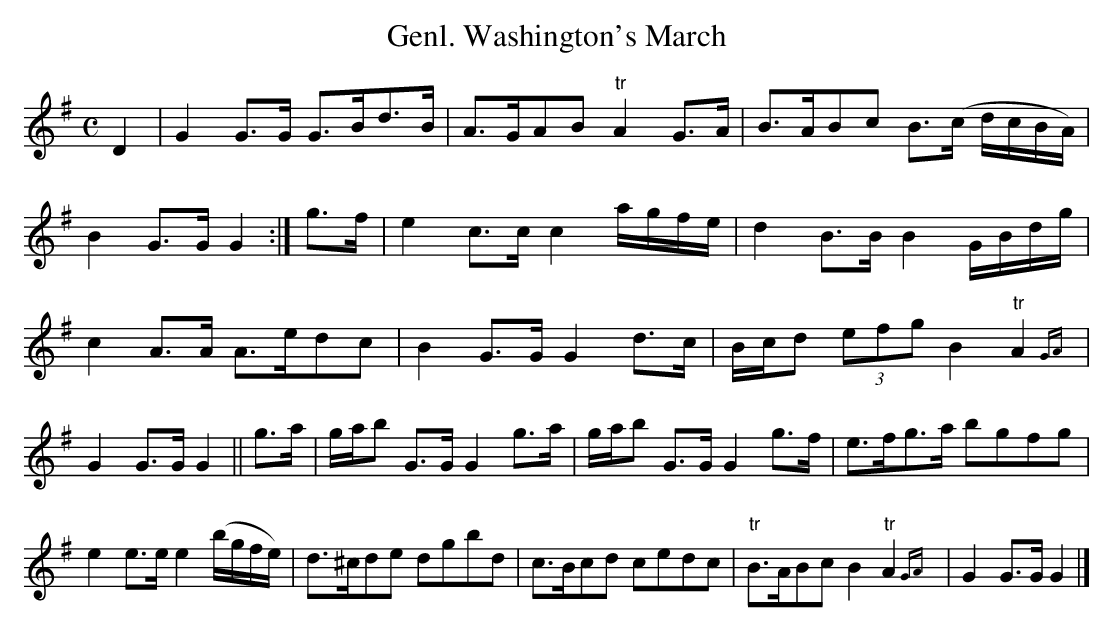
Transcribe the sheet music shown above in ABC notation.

X:1
T:Genl. Washington's March
M:C
K:G
D2|\
G2G>G G>Bd>B| A>GAB "tr"A2G>A| \
B>ABc B>(c d/c/B/A/)| B2G>G G2:|\
g>f|\
e2c>c c2a/g/f/e/| d2B>B B2G/B/d/g/| \
c2A>A A>edc| B2G>G G2d>c|\
B/c/d (3efg B2 "tr"A2{GA} | G2G>G G2||\
g>a|\
g/a/b G>G G2g>a| g/a/b G>G G2g>f| \
e>fg>a bgfg| e2e>e e2(b/g/f/e/)|\
d>^cde dgbd| c>Bcd cedc| \
"tr"B>ABc B2"tr"A2{GA} | G2G>G G2|]
